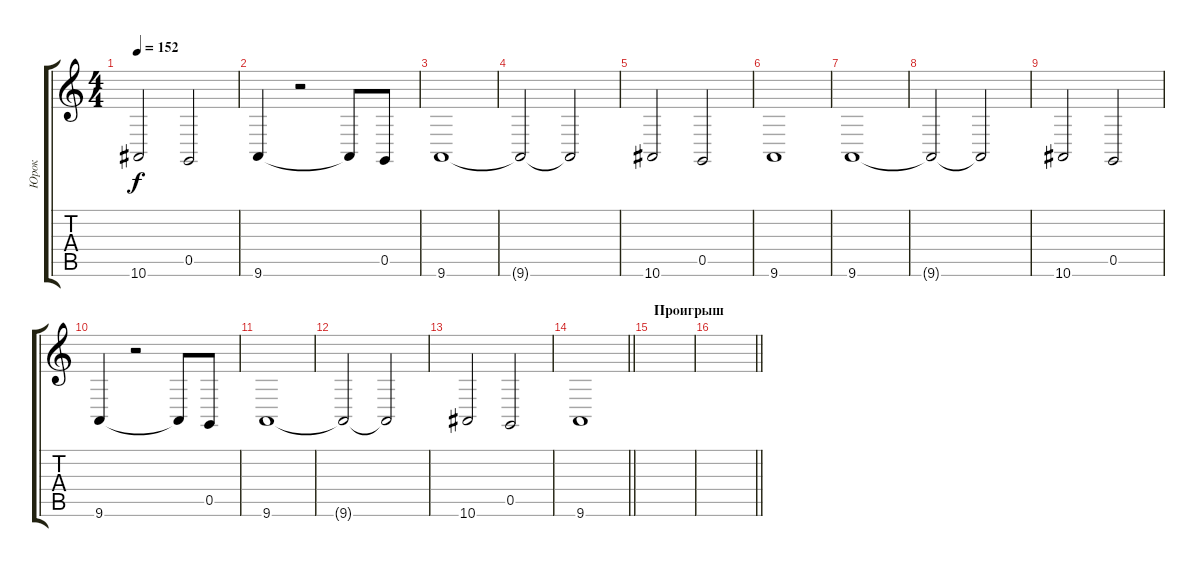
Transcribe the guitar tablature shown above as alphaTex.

\track ("Юрок" "Юрок") {instrument synthstrings2}
\staff {score tabs}
\tuning (D4 A3 F3 C3 G2 C2) {hide}
\ts (4 4)
\tempo 152
\clef g2
\ks c
10.6.2{dy f} 0.5.2 |
9.6.4 r.2 9.6{t}.8 0.5.8 |
9.6.1 |
9.6{t}.2 9.6{t}.2 |
10.6.2 0.5.2 |
9.6.1 |
9.6.1 |
9.6{t}.2 9.6{t}.2 |
10.6.2 0.5.2 |
9.6.4 r.2 9.6{t}.8 0.5.8 |
9.6.1 |
9.6{t}.2 9.6{t}.2 |
10.6.2 0.5.2 |
\barLineRight lightlight
9.6.1 |
\section ("" "Проигрыш ")
|
\barLineRight lightlight
